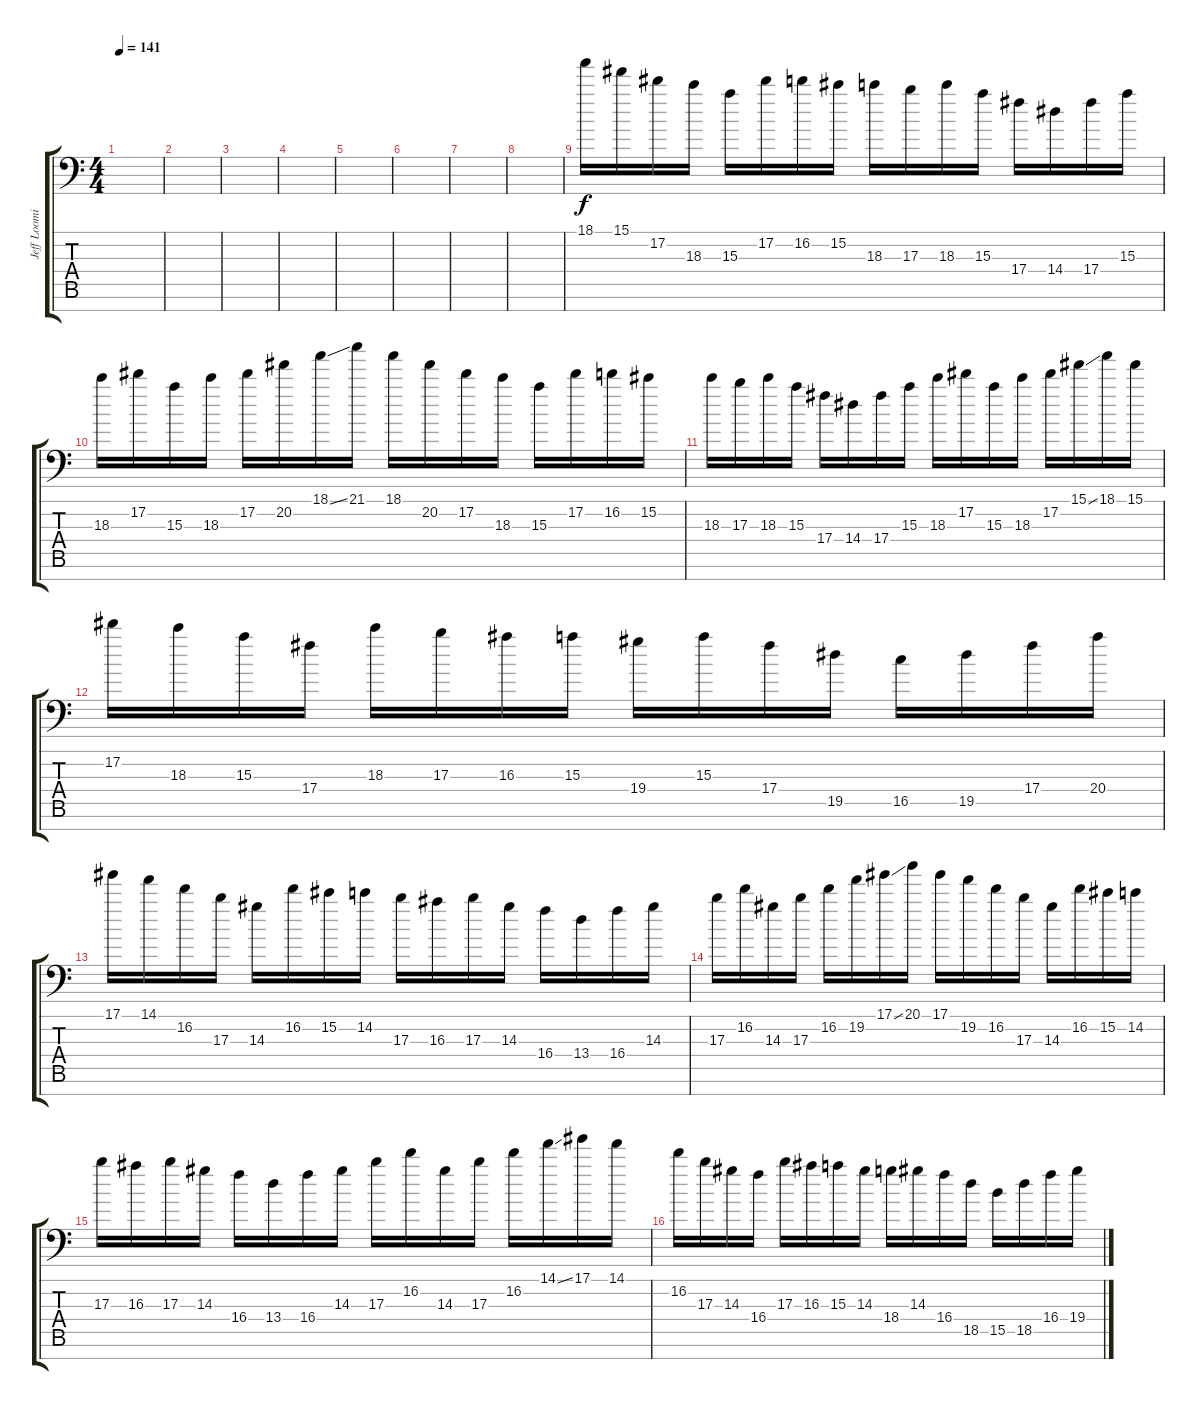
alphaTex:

\track ("Jeff Loomis Solo Harmony" "Jeff Loomi") {instrument distortionguitar}
\staff {score tabs}
\tuning (Eb4 Bb3 Gb3 Db3 Ab2 Eb2 Bb1) {hide}
\ts (4 4)
\tempo 141
\clef f4
\ks c
|
|
|
|
|
|
|
|
18.1.16{volume 16 balance 12 instrument distortionguitar} 15.1.16 17.2.16 18.3.16 15.3.16 17.2.16 16.2.16 15.2.16 18.3.16 17.3.16 18.3.16 15.3.16 17.4.16 14.4.16 17.4.16 15.3.16 |
18.3.16 17.2.16 15.3.16 18.3.16 17.2.16 20.2.16 18.1{ss}.16 21.1.16 18.1.16 20.2.16 17.2.16 18.3.16 15.3.16 17.2.16 16.2.16 15.2.16 |
18.3.16 17.3.16 18.3.16 15.3.16 17.4.16 14.4.16 17.4.16 15.3.16 18.3.16 17.2.16 15.3.16 18.3.16 17.2.16 15.1{ss}.16 18.1.16 15.1.16 |
17.2.16 18.3.16 15.3.16 17.4.16 18.3.16 17.3.16 16.3.16 15.3.16 19.4.16 15.3.16 17.4.16 19.5.16 16.5.16 19.5.16 17.4.16 20.4.16 |
17.1.16 14.1.16 16.2.16 17.3.16 14.3.16 16.2.16 15.2.16 14.2.16 17.3.16 16.3.16 17.3.16 14.3.16 16.4.16 13.4.16 16.4.16 14.3.16 |
17.3.16 16.2.16 14.3.16 17.3.16 16.2.16 19.2.16 17.1{ss}.16 20.1.16 17.1.16 19.2.16 16.2.16 17.3.16 14.3.16 16.2.16 15.2.16 14.2.16 |
17.3.16 16.3.16 17.3.16 14.3.16 16.4.16 13.4.16 16.4.16 14.3.16 17.3.16 16.2.16 14.3.16 17.3.16 16.2.16 14.1{ss}.16 17.1.16 14.1.16 |
16.2.16 17.3.16 14.3.16 16.4.16 17.3.16 16.3.16 15.3.16 14.3.16 18.4.16 14.3.16 16.4.16 18.5.16 15.5.16 18.5.16 16.4.16 19.4.16
